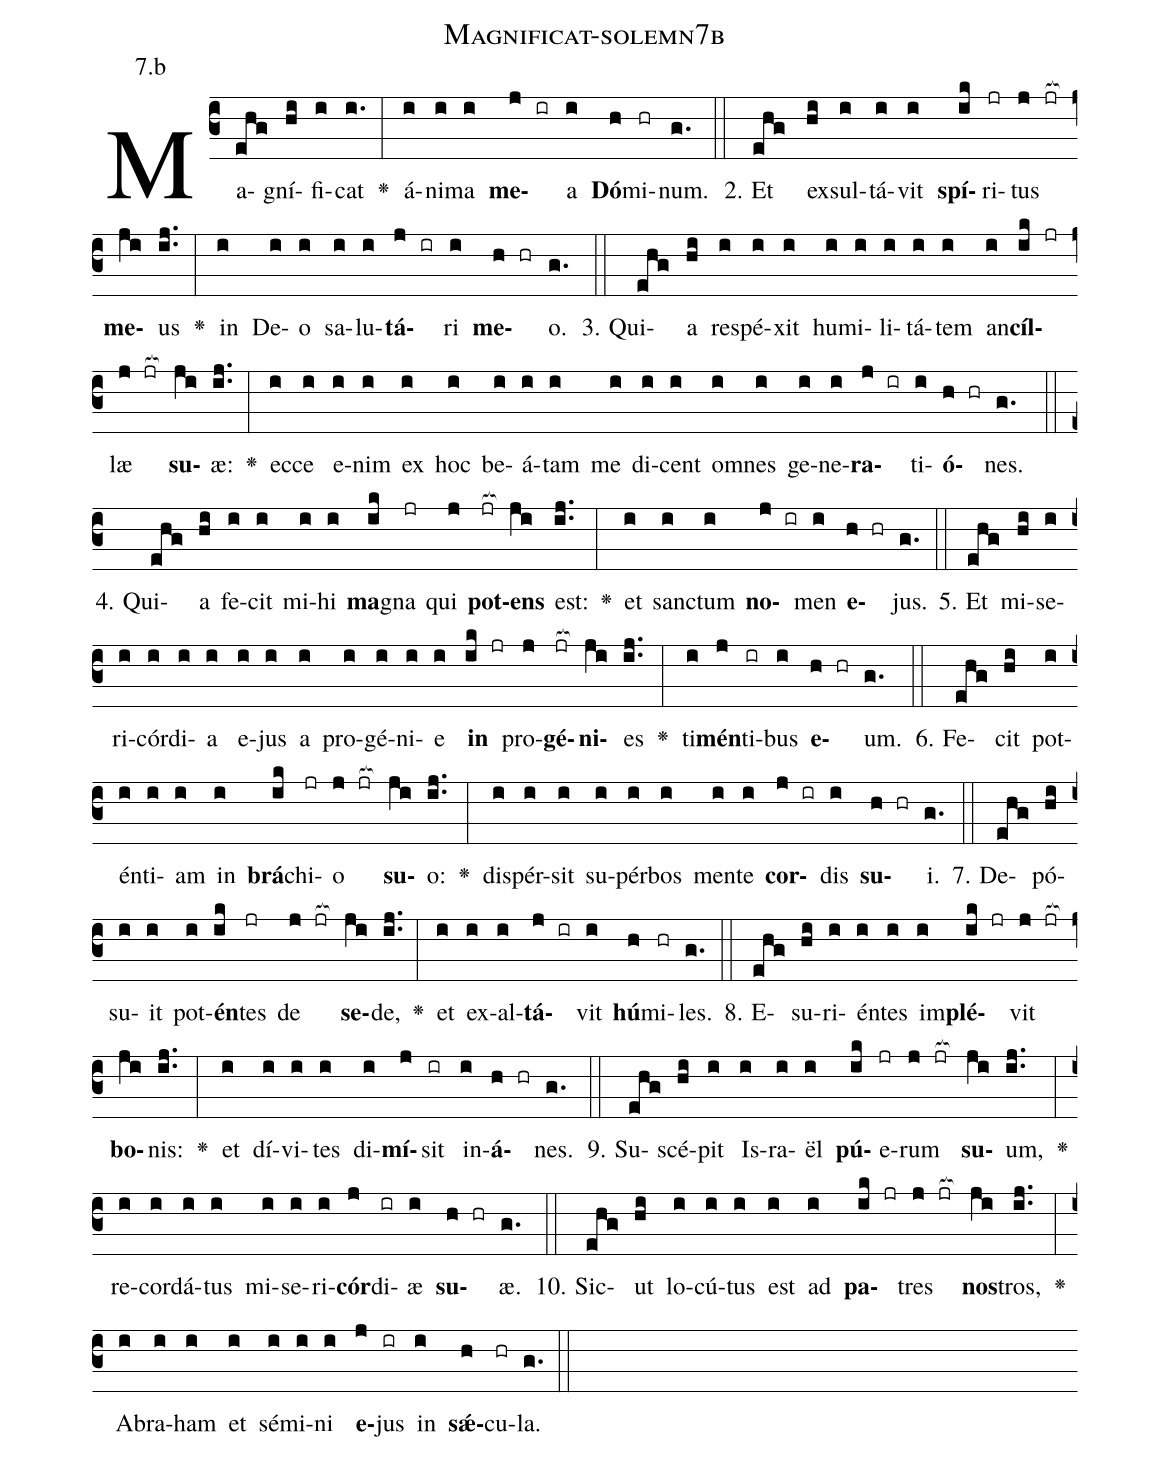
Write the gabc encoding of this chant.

name: Magnificat-solemn7b;
annotation: 7.b;
%%
(c3)Ma(ehg)gní(hi)fi(i)cat(i.) <v>\greheightstar</v>(:) á(i)ni(i)ma(i) <b>me</b>(j ir)a(i) <b>Dó</b>(h)mi(hr)num.(g.) (::)
2. Et(ehg) ex(hi)sul(i)tá(i)vit(i) <b>spí</b>(ik)ri(jr)tus(j jr[ocb:1{]) <b>me</b>(ji[ocb:0}])us(ij..) <v>\greheightstar</v>(:) in(i) De(i)o(i) sa(i)lu(i)<b>tá</b>(j ir)ri(i) <b>me</b>(h hr)o.(g.) (::)
3. Qui(ehg)a(hi) re(i)spé(i)xit(i) hu(i)mi(i)li(i)tá(i)tem(i) an(i)<b>cíl</b>(ik jr)læ(j jr[ocb:1{]) <b>su</b>(ji[ocb:0}])æ:(ij..) <v>\greheightstar</v>(:) ec(i)ce(i) e(i)nim(i) ex(i) hoc(i) be(i)á(i)tam(i) me(i) di(i)cent(i) om(i)nes(i) ge(i)ne(i)<b>ra</b>(j ir)ti(i)<b>ó</b>(h hr)nes.(g.) (::)
4. Qui(ehg)a(hi) fe(i)cit(i) mi(i)hi(i) <b>ma</b>(ik)gna(jr) qui(j) <b>pot</b>(jr[ocb:1{])<b>ens</b>(ji[ocb:0}]) est:(ij..) <v>\greheightstar</v>(:) et(i) sanc(i)tum(i) <b>no</b>(j ir)men(i) <b>e</b>(h hr)jus.(g.) (::)
5. Et(ehg) mi(hi)se(i)ri(i)cór(i)di(i)a(i) e(i)jus(i) a(i) pro(i)gé(i)ni(i)e(i) <b>in</b>(ik jr) pro(j)<b>gé</b>(jr[ocb:1{])<b>ni</b>(ji[ocb:0}])es(ij..) <v>\greheightstar</v>(:) ti(i)<b>mén</b>(j)ti(ir)bus(i) <b>e</b>(h hr)um.(g.) (::)
6. Fe(ehg)cit(hi) pot(i)én(i)ti(i)am(i) in(i) <b>brá</b>(ik)chi(jr)o(j jr[ocb:1{]) <b>su</b>(ji[ocb:0}])o:(ij..) <v>\greheightstar</v>(:) di(i)spér(i)sit(i) su(i)pér(i)bos(i) men(i)te(i) <b>cor</b>(j ir)dis(i) <b>su</b>(h hr)i.(g.) (::)
7. De(ehg)pó(hi)su(i)it(i) pot(i)<b>én</b>(ik)tes(jr) de(j jr[ocb:1{]) <b>se</b>(ji[ocb:0}])de,(ij..) <v>\greheightstar</v>(:) et(i) ex(i)al(i)<b>tá</b>(j ir)vit(i) <b>hú</b>(h)mi(hr)les.(g.) (::)
8. E(ehg)su(hi)ri(i)én(i)tes(i) im(i)<b>plé</b>(ik jr)vit(j jr[ocb:1{]) <b>bo</b>(ji[ocb:0}])nis:(ij..) <v>\greheightstar</v>(:) et(i) dí(i)vi(i)tes(i) di(i)<b>mí</b>(j)sit(ir) in(i)<b>á</b>(h hr)nes.(g.) (::)
9. Su(ehg)scé(hi)pit(i) Is(i)ra(i)ël(i) <b>pú</b>(ik)e(jr)rum(j jr[ocb:1{]) <b>su</b>(ji[ocb:0}])um,(ij..) <v>\greheightstar</v>(:) re(i)cor(i)dá(i)tus(i) mi(i)se(i)ri(i)<b>cór</b>(j)di(ir)æ(i) <b>su</b>(h hr)æ.(g.) (::)
10. Sic(ehg)ut(hi) lo(i)cú(i)tus(i) est(i) ad(i) <b>pa</b>(ik jr)tres(j jr[ocb:1{]) <b>nos</b>(ji[ocb:0}])tros,(ij..) <v>\greheightstar</v>(:) A(i)bra(i)ham(i) et(i) sé(i)mi(i)ni(i) <b>e</b>(j)jus(ir) in(i) <b>sǽ</b>(h)cu(hr)la.(g.) (::)
